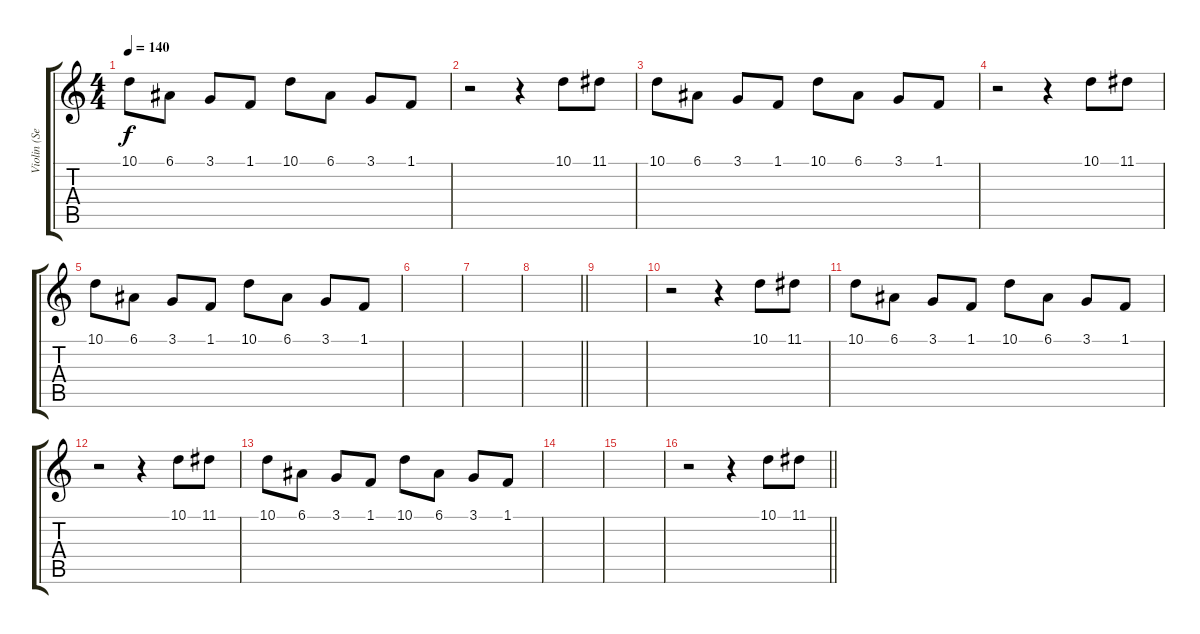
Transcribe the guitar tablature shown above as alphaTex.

\track ("Violin (Sean Mackin)" "Violin (Se") {instrument violin}
\staff {score tabs}
\tuning (E4 B3 G3 D3 A2 E2) {hide}
\ts (4 4)
\section ("" " ")
\tempo 140
\clef g2
\ks c
10.1.8{dy f} 6.1.8 3.1.8 1.1.8 10.1.8 6.1.8 3.1.8 1.1.8 |
r.2 r.4 10.1.8 11.1.8 |
10.1.8 6.1.8 3.1.8 1.1.8 10.1.8 6.1.8 3.1.8 1.1.8 |
r.2 r.4 10.1.8 11.1.8 |
10.1.8 6.1.8 3.1.8 1.1.8 10.1.8 6.1.8 3.1.8 1.1.8 |
|
|
\barLineRight lightlight
|
\section ("" " ")
|
r.2 r.4 10.1.8 11.1.8 |
10.1.8 6.1.8 3.1.8 1.1.8 10.1.8 6.1.8 3.1.8 1.1.8 |
r.2 r.4 10.1.8 11.1.8 |
10.1.8 6.1.8 3.1.8 1.1.8 10.1.8 6.1.8 3.1.8 1.1.8 |
|
|
\barLineRight lightlight
r.2 r.4 10.1.8 11.1.8
